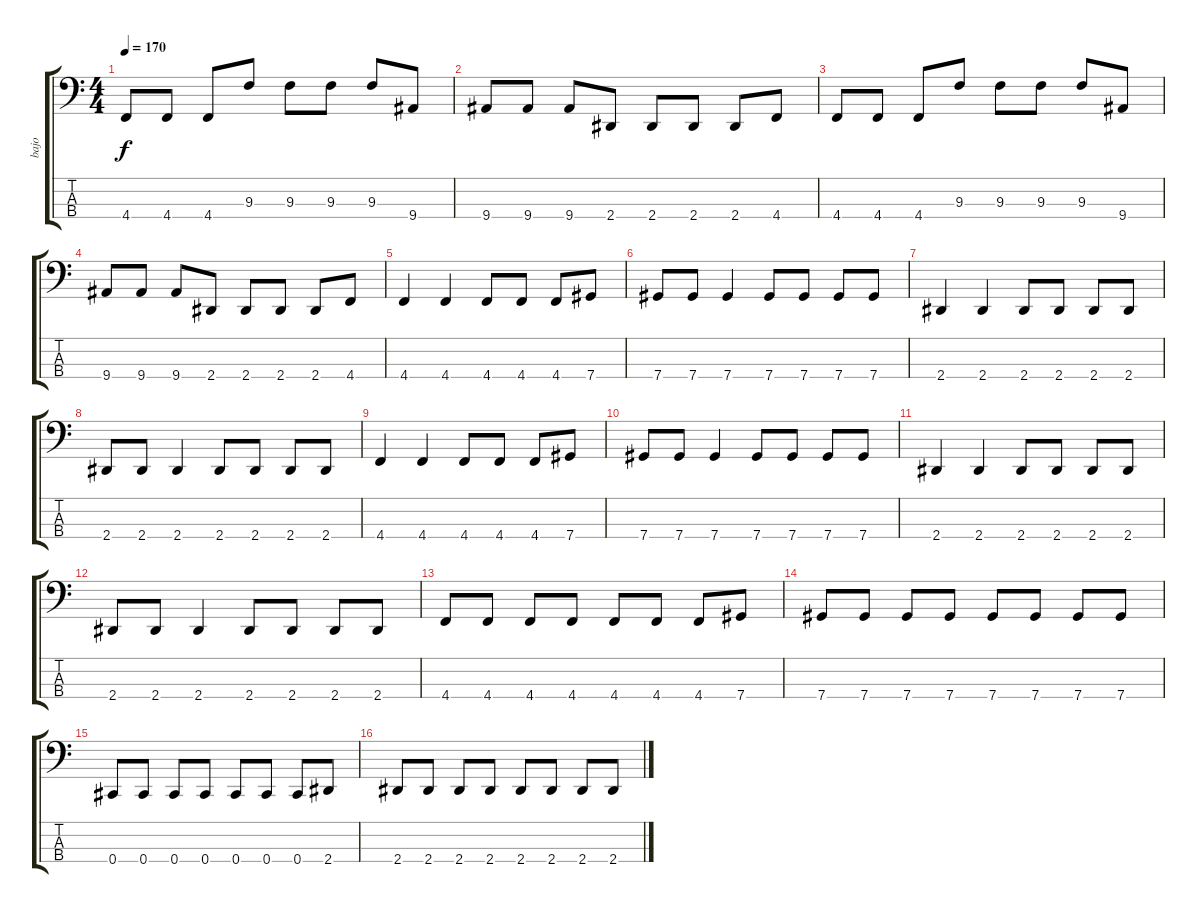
\track ("bajo" "bajo") {instrument electricbassfinger}
\staff {score tabs}
\tuning (Gb2 Db2 Ab1 Db1) {hide}
\ts (4 4)
\tempo 170
\clef f4
\ks c
4.4.8{dy f} 4.4.8 4.4.8 9.3.8 9.3.8 9.3.8 9.3.8 9.4.8 |
9.4.8 9.4.8 9.4.8 2.4.8 2.4.8 2.4.8 2.4.8 4.4.8 |
4.4.8 4.4.8 4.4.8 9.3.8 9.3.8 9.3.8 9.3.8 9.4.8 |
9.4.8 9.4.8 9.4.8 2.4.8 2.4.8 2.4.8 2.4.8 4.4.8 |
4.4.4 4.4.4 4.4.8 4.4.8 4.4.8 7.4.8 |
7.4.8 7.4.8 7.4.4 7.4.8 7.4.8 7.4.8 7.4.8 |
2.4.4 2.4.4 2.4.8 2.4.8 2.4.8 2.4.8 |
2.4.8 2.4.8 2.4.4 2.4.8 2.4.8 2.4.8 2.4.8 |
4.4.4 4.4.4 4.4.8 4.4.8 4.4.8 7.4.8 |
7.4.8 7.4.8 7.4.4 7.4.8 7.4.8 7.4.8 7.4.8 |
2.4.4 2.4.4 2.4.8 2.4.8 2.4.8 2.4.8 |
2.4.8 2.4.8 2.4.4 2.4.8 2.4.8 2.4.8 2.4.8 |
4.4.8 4.4.8 4.4.8 4.4.8 4.4.8 4.4.8 4.4.8 7.4.8 |
7.4.8 7.4.8 7.4.8 7.4.8 7.4.8 7.4.8 7.4.8 7.4.8 |
0.4.8 0.4.8 0.4.8 0.4.8 0.4.8 0.4.8 0.4.8 2.4.8 |
2.4.8 2.4.8 2.4.8 2.4.8 2.4.8 2.4.8 2.4.8 2.4.8
